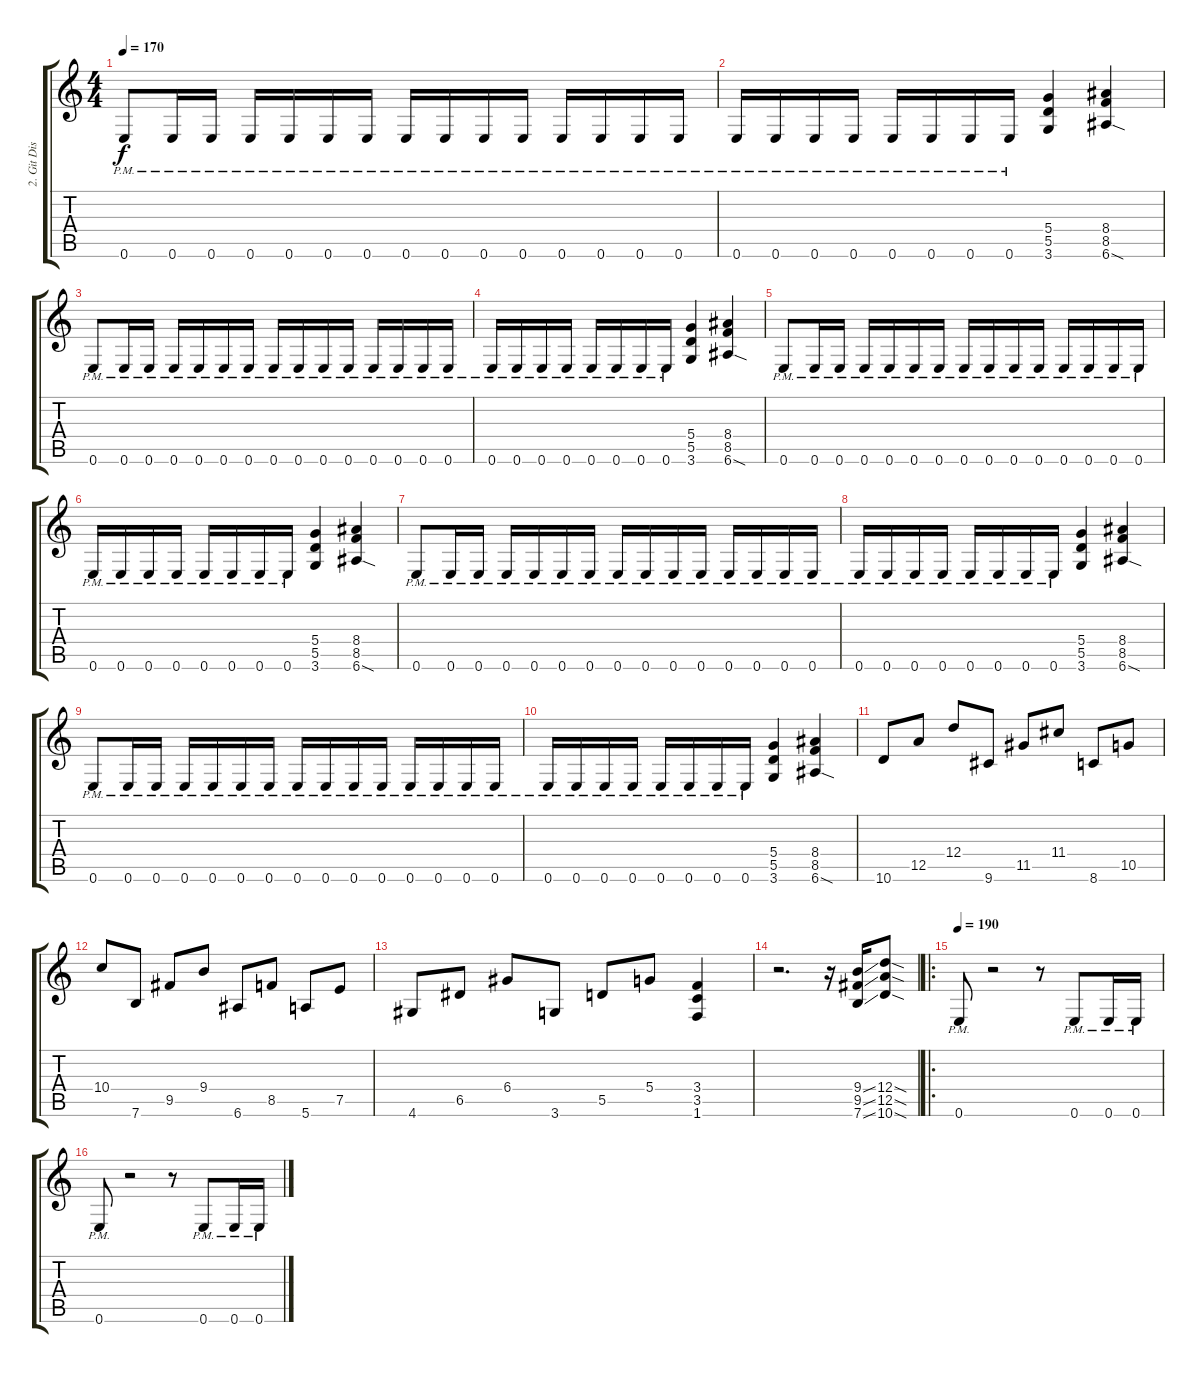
\track ("2. Git Dist" "2. Git Dis") {instrument distortionguitar}
\staff {score tabs}
\tuning (E4 B3 G3 D3 A2 E2) {hide}
\ts (4 4)
\tempo 170
\clef g2
\ks c
0.6{pm}.8{dy f} 0.6{pm}.16 0.6{pm}.16 0.6{pm}.16 0.6{pm}.16 0.6{pm}.16 0.6{pm}.16 0.6{pm}.16 0.6{pm}.16 0.6{pm}.16 0.6{pm}.16 0.6{pm}.16 0.6{pm}.16 0.6{pm}.16 0.6{pm}.16 |
0.6{pm}.16 0.6{pm}.16 0.6{pm}.16 0.6{pm}.16 0.6{pm}.16 0.6{pm}.16 0.6{pm}.16 0.6{pm}.16 (5.4 5.5 3.6).4 (8.4 8.5 6.6{sod}).4 |
0.6{pm}.8 0.6{pm}.16 0.6{pm}.16 0.6{pm}.16 0.6{pm}.16 0.6{pm}.16 0.6{pm}.16 0.6{pm}.16 0.6{pm}.16 0.6{pm}.16 0.6{pm}.16 0.6{pm}.16 0.6{pm}.16 0.6{pm}.16 0.6{pm}.16 |
0.6{pm}.16 0.6{pm}.16 0.6{pm}.16 0.6{pm}.16 0.6{pm}.16 0.6{pm}.16 0.6{pm}.16 0.6{pm}.16 (5.4 5.5 3.6).4 (8.4 8.5 6.6{sod}).4 |
0.6{pm}.8 0.6{pm}.16 0.6{pm}.16 0.6{pm}.16 0.6{pm}.16 0.6{pm}.16 0.6{pm}.16 0.6{pm}.16 0.6{pm}.16 0.6{pm}.16 0.6{pm}.16 0.6{pm}.16 0.6{pm}.16 0.6{pm}.16 0.6{pm}.16 |
0.6{pm}.16 0.6{pm}.16 0.6{pm}.16 0.6{pm}.16 0.6{pm}.16 0.6{pm}.16 0.6{pm}.16 0.6{pm}.16 (5.4 5.5 3.6).4 (8.4 8.5 6.6{sod}).4 |
0.6{pm}.8 0.6{pm}.16 0.6{pm}.16 0.6{pm}.16 0.6{pm}.16 0.6{pm}.16 0.6{pm}.16 0.6{pm}.16 0.6{pm}.16 0.6{pm}.16 0.6{pm}.16 0.6{pm}.16 0.6{pm}.16 0.6{pm}.16 0.6{pm}.16 |
0.6{pm}.16 0.6{pm}.16 0.6{pm}.16 0.6{pm}.16 0.6{pm}.16 0.6{pm}.16 0.6{pm}.16 0.6{pm}.16 (5.4 5.5 3.6).4 (8.4 8.5 6.6{sod}).4 |
0.6{pm}.8 0.6{pm}.16 0.6{pm}.16 0.6{pm}.16 0.6{pm}.16 0.6{pm}.16 0.6{pm}.16 0.6{pm}.16 0.6{pm}.16 0.6{pm}.16 0.6{pm}.16 0.6{pm}.16 0.6{pm}.16 0.6{pm}.16 0.6{pm}.16 |
0.6{pm}.16 0.6{pm}.16 0.6{pm}.16 0.6{pm}.16 0.6{pm}.16 0.6{pm}.16 0.6{pm}.16 0.6{pm}.16 (5.4 5.5 3.6).4 (8.4 8.5 6.6{sod}).4 |
10.6.8 12.5.8 12.4.8 9.6.8 11.5.8 11.4.8 8.6.8 10.5.8 |
10.4.8 7.6.8 9.5.8 9.4.8 6.6.8 8.5.8 5.6.8 7.5.8 |
4.6.8 6.5.8 6.4.8 3.6.8 5.5.8 5.4.8 (3.4 3.5 1.6).4 |
r.2{d} r.16 (9.4{ss} 9.5{ss} 7.6{ss}).16 (12.4{sod} 12.5{sod} 10.6{sod}).8 |
\ro
\tempo 190
0.6{pm}.8 r.2 r.8 0.6{pm}.8 0.6{pm}.16 0.6{pm}.16 |
0.6{pm}.8 r.2 r.8 0.6{pm}.8 0.6{pm}.16 0.6{pm}.16
